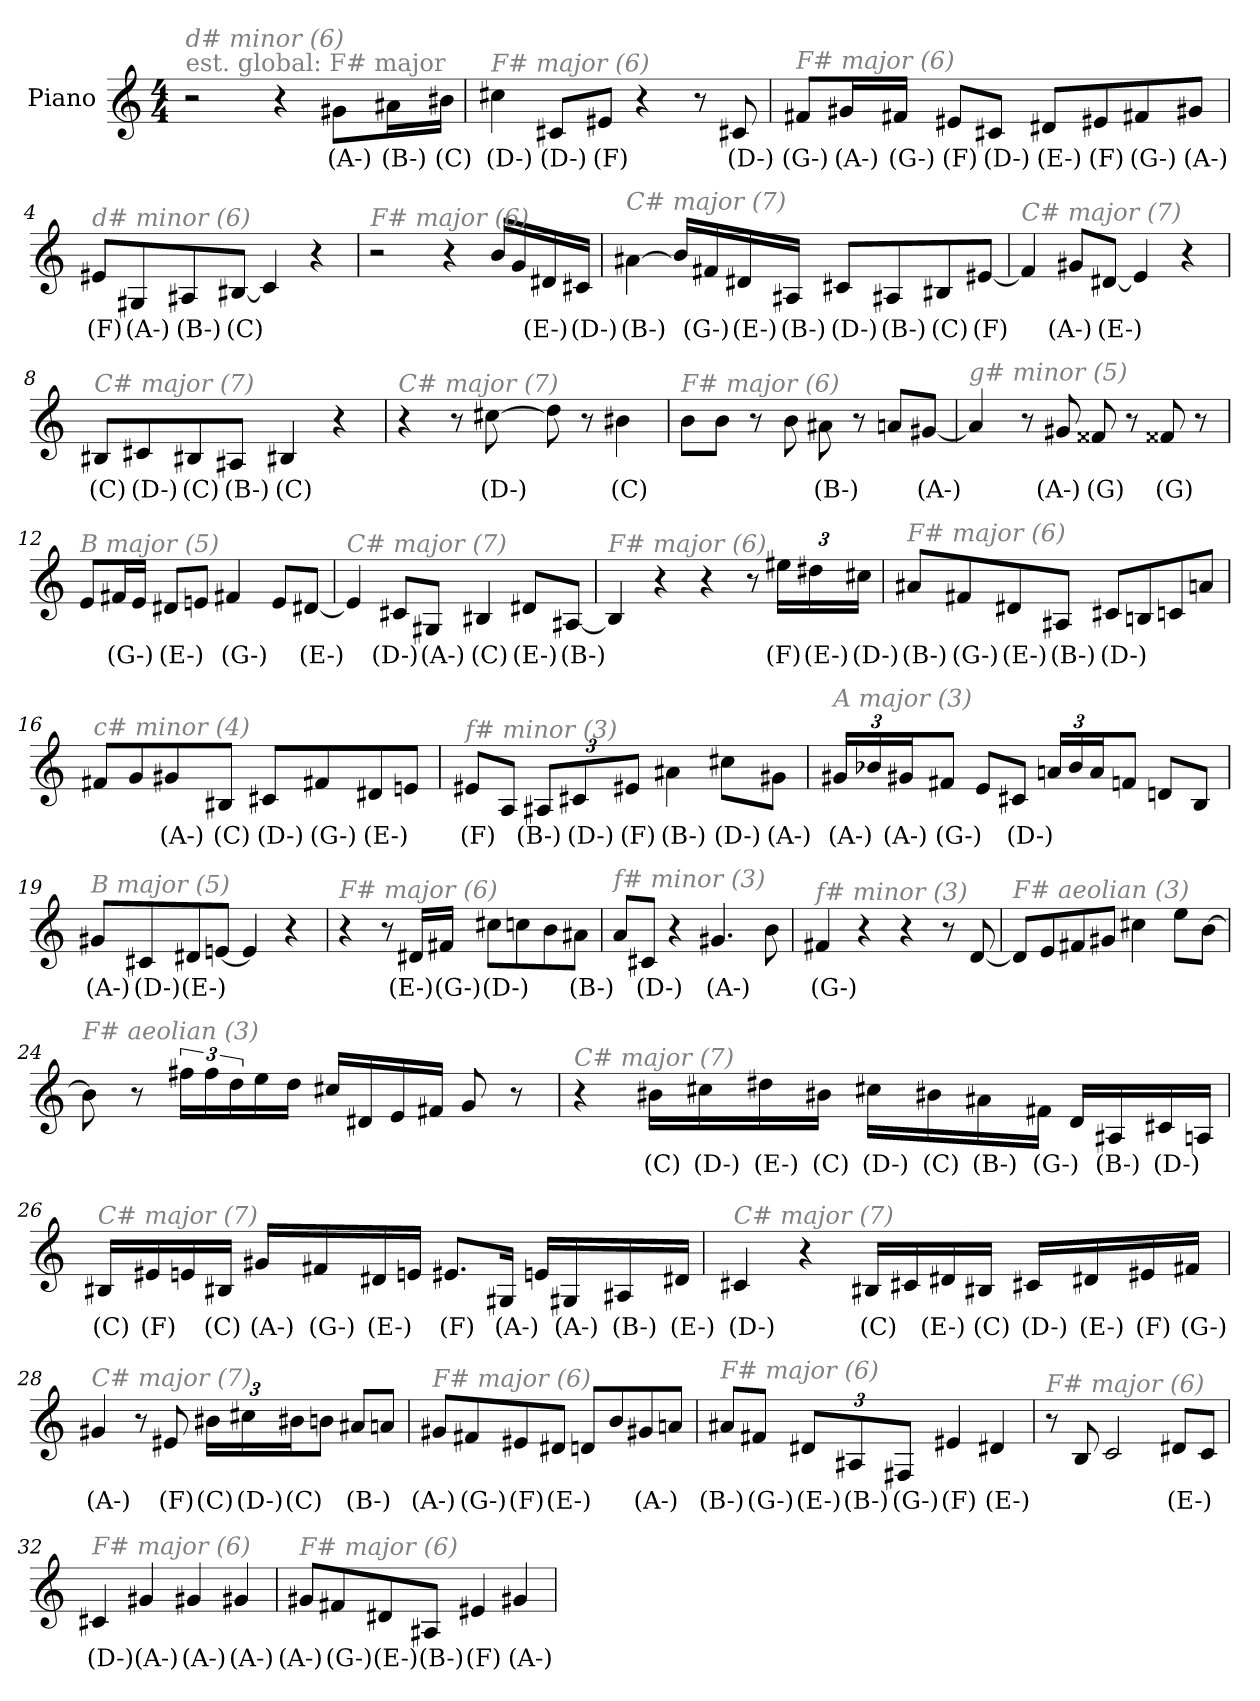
**kern	**text
*part1	*part1
*staff1	*staff1
*I"Piano	*
*I'Pno	*
*clefG2	*
*k[]	*
*M4/4	*
*MM180	*
=1	=1
!LO:TX:a:color=#808080:t=est. global&colon; F# major	!
!LO:TX:i:color=#808080:t=d# minor (6)	!
2r	.
4r	.
8g#Xi\L	(A-)
16a#Xi\L	(B-)
16b#Xi\JJ	(C)
=2	=2
!LO:TX:i:color=#808080:t=F# major (6)	!
4cc#Xi\	(D-)
8c#Xi/L	(D-)
8e#Xi/J	(F)
4r	.
8r	.
8c#Xi/	(D-)
=3	=3
!LO:TX:i:color=#808080:t=F# major (6)	!
8f#Xi/L	(G-)
16g#Xi/L	(A-)
16f#Xi/JJ	(G-)
8e#Xi/L	(F)
8c#Xi/J	(D-)
8d#Xi/L	(E-)
8e#Xi/	(F)
8f#Xi/	(G-)
8g#Xi/J	(A-)
=4	=4
!LO:TX:i:color=#808080:t=d# minor (6)	!
8e#Xi/L	(F)
8G#Xi/	(A-)
8A#Xi/	(B-)
[8B#Xi/J	(C)
4c/]	.
4r	.
!!LO:LB:g=z
=5	=5
!LO:TX:i:color=#808080:t=F# major (6)	!
2r	.
4r	.
16b/LL	.
16g/	.
16d#Xi/	(E-)
16c#Xi/JJ	(D-)
=6	=6
!LO:TX:i:color=#808080:t=C# major (7)	!
[4a#Xi\	(B-)
16b-/LL]	.
16f#Xi/	(G-)
16d#Xi/	(E-)
16A#Xi/JJ	(B-)
8c#Xi/L	(D-)
8A#Xi/	(B-)
8B#Xi/	(C)
[8e#Xi/J	(F)
=7	=7
!LO:TX:i:color=#808080:t=C# major (7)	!
4f/]	.
8g#Xi/L	(A-)
[8d#Xi/J	(E-)
4e-/]	.
4r	.
=8	=8
!LO:TX:i:color=#808080:t=C# major (7)	!
8B#Xi/L	(C)
8c#Xi/	(D-)
8B#Xi/	(C)
8A#Xi/J	(B-)
4B#Xi/	(C)
4r	.
!!LO:LB:g=z
=9	=9
!LO:TX:i:color=#808080:t=C# major (7)	!
4r	.
8r	.
[8cc#Xi\	(D-)
8dd-\]	.
8r	.
4b#Xi\	(C)
=10	=10
!LO:TX:i:color=#808080:t=F# major (6)	!
8b\L	.
8b\J	.
8r	.
8b\	.
8a#Xi\	(B-)
8r	.
8a/L	.
[8g#Xi/J	(A-)
=11	=11
!LO:TX:i:color=#808080:t=g# minor (5)	!
4a-/]	.
8r	.
8g#Xi/	(A-)
8f##Xi/	(G)
8r	.
8f##Xi/	(G)
8r	.
=12	=12
!LO:TX:i:color=#808080:t=B major (5)	!
8e/L	.
16f#Xi/L	(G-)
16e/JJ	.
8d#Xi/L	(E-)
8en/J	.
4f#Xi/	(G-)
8e/L	.
[8d#Xi/J	(E-)
!!LO:LB:g=z
=13	=13
!LO:TX:i:color=#808080:t=C# major (7)	!
4e-/]	.
8c#Xi/L	(D-)
8G#Xi/J	(A-)
4B#Xi/	(C)
8d#Xi/L	(E-)
[8A#Xi/J	(B-)
=14	=14
!LO:TX:i:color=#808080:t=F# major (6)	!
4B-/]	.
4r	.
4r	.
8r	.
*Xbrackettup	*
24ee#Xi\LL	(F)
24dd#Xi\	(E-)
24cc#Xi\JJ	(D-)
=15	=15
!LO:TX:i:color=#808080:t=F# major (6)	!
8a#Xi/L	(B-)
8f#Xi/	(G-)
8d#Xi/	(E-)
8A#Xi/J	(B-)
8c#Xi/L	(D-)
8Bn/	.
8c/	.
8a/J	.
=16	=16
!LO:TX:i:color=#808080:t=c# minor (4)	!
8f#X/L	.
8g/	.
8g#Xi/	(A-)
8B#Xi/J	(C)
8c#Xi/L	(D-)
8f#Xi/	(G-)
8d#Xi/	(E-)
8en/J	.
!!LO:LB:g=z
=17	=17
!LO:TX:i:color=#808080:t=f# minor (3)	!
8e#Xi/L	(F)
8A/J	.
12A#Xi/L	(B-)
12c#Xi/	(D-)
12e#Xi/J	(F)
4a#Xi\	(B-)
8cc#Xi\L	(D-)
8g#Xi\J	(A-)
=18	=18
!LO:TX:i:color=#808080:t=A major (3)	!
24g#Xi/LL	(A-)
24b-X/	.
24g#Xi/J	(A-)
8f#Xi/J	(G-)
8e/L	.
8c#Xi/J	(D-)
24an/LL	.
24b-/	.
24a/J	.
8f/J	.
8dn/L	.
8B/J	.
=19	=19
!LO:TX:i:color=#808080:t=B major (5)	!
8g#Xi/L	(A-)
8c#Xi/	(D-)
8d#Xi/	(E-)
[8en/J	.
4e/]	.
4r	.
=20	=20
!LO:TX:i:color=#808080:t=F# major (6)	!
4r	.
8r	.
16d#Xi/LL	(E-)
16f#Xi/JJ	(G-)
8cc#Xi\L	(D-)
8cc\	.
8b\	.
8a#Xi\J	(B-)
!!LO:LB:g=z
=21	=21
!LO:TX:i:color=#808080:t=f# minor (3)	!
8a/L	.
8c#Xi/J	(D-)
4r	.
4.g#Xi/	(A-)
8b\	.
=22	=22
!LO:TX:i:color=#808080:t=f# minor (3)	!
4f#Xi/	(G-)
4r	.
4r	.
8r	.
[8d/	.
=23	=23
!LO:TX:i:color=#808080:t=F# aeolian (3)	!
8d/L]	.
8e/	.
8f#X/	.
8g#X/J	.
4cc#X\	.
8ee\L	.
[8b\J	.
=24	=24
!LO:TX:i:color=#808080:t=F# aeolian (3)	!
8b\]	.
8r	.
*brackettup	*
24ff#X\LL	.
24ff#\	.
24dd\	.
16ee\	.
16dd\JJ	.
16cc#X/LL	.
16d#X/	.
16e/	.
16f#X/JJ	.
8g/	.
8r	.
!!LO:LB:g=z
=25	=25
!LO:TX:i:color=#808080:t=C# major (7)	!
4r	.
16b#Xi\LL	(C)
16cc#Xi\	(D-)
16dd#Xi\	(E-)
16b#Xi\JJ	(C)
16cc#Xi\LL	(D-)
16b#Xi\	(C)
16a#Xi\	(B-)
16f#Xi\JJ	(G-)
16d/LL	.
16A#Xi/	(B-)
16c#Xi/	(D-)
16A/JJ	.
=26	=26
!LO:TX:i:color=#808080:t=C# major (7)	!
16B#Xi/LL	(C)
16e#Xi/	(F)
16e/	.
16B#Xi/JJ	(C)
16g#Xi/LL	(A-)
16f#Xi/	(G-)
16d#Xi/	(E-)
16en/JJ	.
8.e#Xi/L	(F)
16G#Xi/Jk	(A-)
16e/LL	.
16G#Xi/	(A-)
16A#Xi/	(B-)
16d#Xi/JJ	(E-)
!!LO:LB:g=z
=27	=27
!LO:TX:i:color=#808080:t=C# major (7)	!
4c#Xi/	(D-)
4r	.
16B#Xi/LL	(C)
16c#X/	.
16d#Xi/	(E-)
16B#Xi/JJ	(C)
16c#Xi/LL	(D-)
16d#Xi/	(E-)
16e#Xi/	(F)
16f#Xi/JJ	(G-)
=28	=28
!LO:TX:i:color=#808080:t=C# major (7)	!
4g#Xi/	(A-)
8r	.
8e#Xi/	(F)
*Xbrackettup	*
24b#Xi\LL	(C)
24cc#Xi\	(D-)
24b#Xi\J	(C)
8b\J	.
8a#Xi/L	(B-)
8an/J	.
=29	=29
!LO:TX:i:color=#808080:t=F# major (6)	!
8g#Xi/L	(A-)
8f#Xi/	(G-)
8e#Xi/	(F)
8d#Xi/J	(E-)
8d/L	.
8b/	.
8g#Xi/	(A-)
8an/J	.
!!LO:LB:g=z
=30	=30
!LO:TX:i:color=#808080:t=F# major (6)	!
8a#Xi/L	(B-)
8f#Xi/J	(G-)
12d#Xi/L	(E-)
12A#Xi/	(B-)
12F#Xi/J	(G-)
4e#Xi/	(F)
4d#Xi/	(E-)
=31	=31
!LO:TX:i:color=#808080:t=F# major (6)	!
8r	.
8B/	.
2c/	.
8d#Xi/L	(E-)
8c/J	.
=32	=32
!LO:TX:i:color=#808080:t=F# major (6)	!
4c#Xi/	(D-)
4g#Xi/	(A-)
4g#Xi/	(A-)
4g#Xi/	(A-)
=33	=33
!LO:TX:i:color=#808080:t=F# major (6)	!
8g#Xi/L	(A-)
8f#Xi/	(G-)
8d#Xi/	(E-)
8A#Xi/J	(B-)
4e#Xi/	(F)
4g#Xi/	(A-)
=	=
*-	*-
